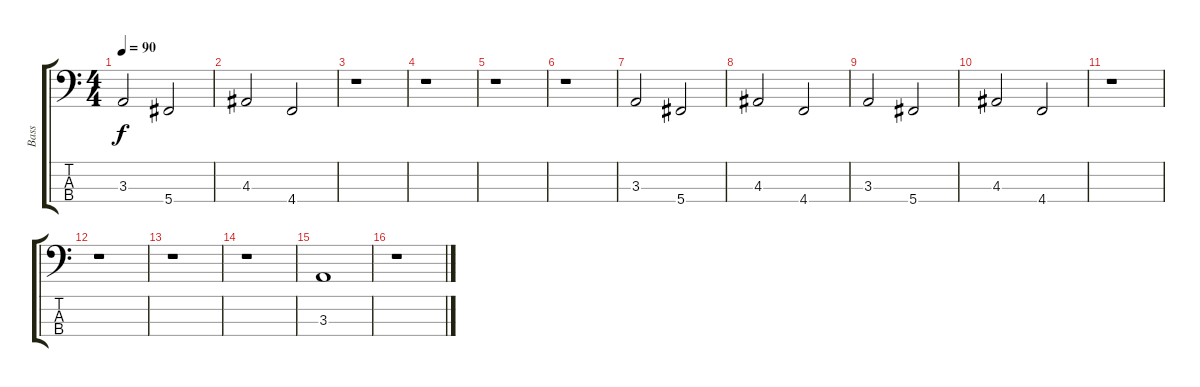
\track ("Bass" "Bass") {instrument electricbassfinger}
\staff {score tabs}
\tuning (E2 B1 Gb1 Db1) {hide}
\ts (4 4)
\tempo 90
\clef f4
\ks c
3.3.2{dy f} 5.4.2 |
4.3.2 4.4.2 |
r.1 |
r.1 |
r.1 |
r.1 |
3.3.2 5.4.2 |
4.3.2 4.4.2 |
3.3.2 5.4.2 |
4.3.2 4.4.2 |
r.1 |
r.1 |
r.1 |
r.1 |
3.3.1 |
r.1
